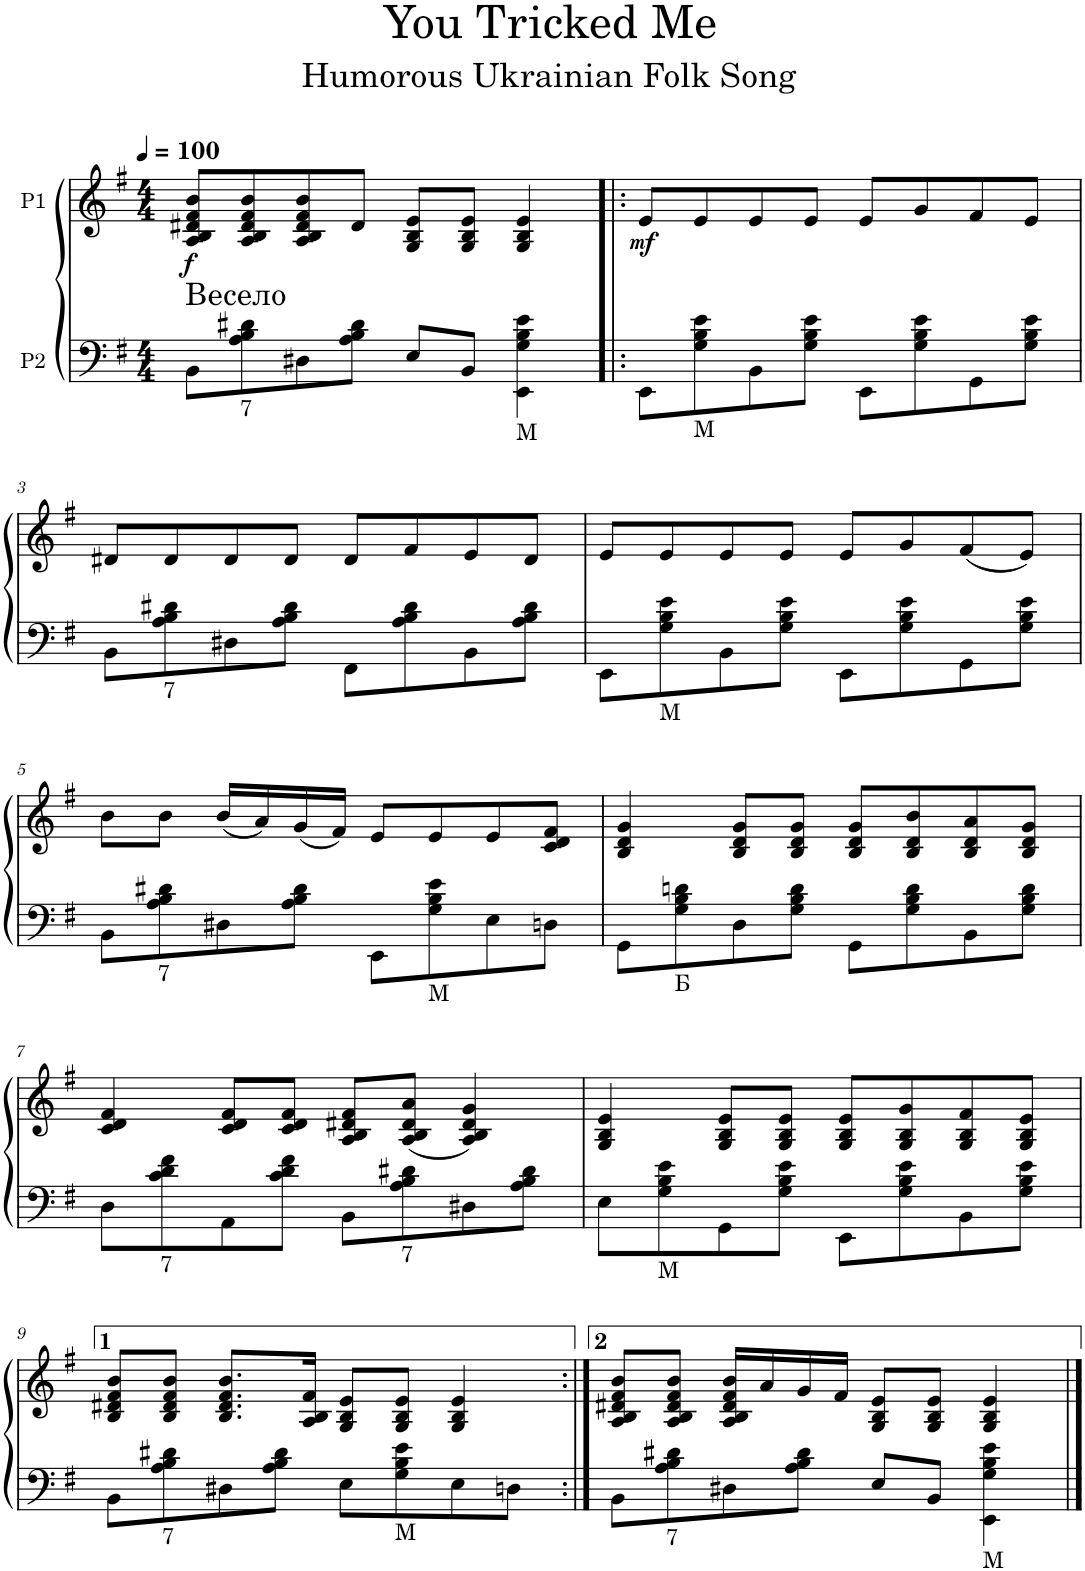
**kern	**kern	**dynam
*part2	*part1	*part1
*staff2	*staff1	*staff1
*I"P2	*I"P1	*
*clefF4	*clefG2	*
*k[f#]	*k[f#]	*
*G:	*G:	*
*M4/4	*M4/4	*
*MM100	*MM100	*
=1	=1	=1
!	!LO:TX:b:t=Весело	!
!	!	!LO:DY:b
8BB\L	8A/ 8B/ 8d#X/ 8f#/ 8b/L	f
!LO:TX:b:t=7	!	!
8A\ 8B\ 8d#X\	8A/ 8B/ 8d#/ 8f#/ 8b/	.
8D#X\	8A/ 8B/ 8d#/ 8f#/ 8b/	.
8A\ 8B\ 8d#\J	8d#/J	.
8E/L	8G/ 8B/ 8e/L	.
8BB/J	8G/ 8B/ 8e/J	.
!LO:TX:b:t=М	!	!
4EE\ 4G\ 4B\ 4e\	4G/ 4B/ 4e/	.
=2!|:	=2!|:	=2!|:
!	!	!LO:DY:b
8EE\L	8e/L	mf
!LO:TX:b:t=М	!	!
8G\ 8B\ 8e\	8e/	.
8BB\	8e/	.
8G\ 8B\ 8e\J	8e/J	.
8EE\L	8e/L	.
8G\ 8B\ 8e\	8g/	.
8GG\	8f#/	.
8G\ 8B\ 8e\J	8e/J	.
!!LO:LB:g=z
=3	=3	=3
8BB\L	8d#X/L	.
!LO:TX:b:t=7	!	!
8A\ 8B\ 8d#X\	8d#/	.
8D#X\	8d#/	.
8A\ 8B\ 8d#\J	8d#/J	.
8FF#\L	8d#/L	.
8A\ 8B\ 8d#\	8f#/	.
8BB\	8e/	.
8A\ 8B\ 8d#\J	8d#/J	.
=4	=4	=4
8EE\L	8e/L	.
!LO:TX:b:t=М	!	!
8G\ 8B\ 8e\	8e/	.
8BB\	8e/	.
8G\ 8B\ 8e\J	8e/J	.
8EE\L	8e/L	.
8G\ 8B\ 8e\	8g/	.
8GG\	(8f#/	.
8G\ 8B\ 8e\J	8e/J)	.
!!LO:LB:g=z
=5	=5	=5
8BB\L	8b\L	.
!LO:TX:b:t=7	!	!
8A\ 8B\ 8d#X\	8b\J	.
8D#X\	(16b/LL	.
.	16a/)	.
8A\ 8B\ 8d#\J	(16g/	.
.	16f#/JJ)	.
8EE\L	8e/L	.
!LO:TX:b:t=М	!	!
8G\ 8B\ 8e\	8e/	.
8E\	8e/	.
8Dn\J	8c/ 8d/ 8f#/J	.
=6	=6	=6
8GG\L	4B/ 4d/ 4g/	.
!LO:TX:b:t=Б	!	!
8G\ 8B\ 8dn\	.	.
8D\	8B/ 8d/ 8g/L	.
8G\ 8B\ 8d\J	8B/ 8d/ 8g/J	.
8GG\L	8B/ 8d/ 8g/L	.
8G\ 8B\ 8d\	8B/ 8d/ 8b/	.
8BB\	8B/ 8d/ 8a/	.
8G\ 8B\ 8d\J	8B/ 8d/ 8g/J	.
!!LO:LB:g=z
=7	=7	=7
8D\L	4c/ 4d/ 4f#/	.
!LO:TX:b:t=7	!	!
8c\ 8d\ 8f#\	.	.
8AA\	8c/ 8d/ 8f#/L	.
8c\ 8d\ 8f#\J	8c/ 8d/ 8f#/J	.
8BB\L	8A/ 8B/ 8d#X/ 8f#/L	.
!LO:TX:b:t=7	!	!
8A\ 8B\ 8d#X\	(8A/ 8B/ 8d#/ 8a/J	.
8D#X\	4A/ 4B/ 4d#/ 4g/)	.
8A\ 8B\ 8d#\J	.	.
=8	=8	=8
8E\L	4G/ 4B/ 4e/	.
!LO:TX:b:t=М	!	!
8G\ 8B\ 8e\	.	.
8GG\	8G/ 8B/ 8e/L	.
8G\ 8B\ 8e\J	8G/ 8B/ 8e/J	.
8EE\L	8G/ 8B/ 8e/L	.
8G\ 8B\ 8e\	8G/ 8B/ 8g/	.
8BB\	8G/ 8B/ 8f#/	.
8G\ 8B\ 8e\J	8G/ 8B/ 8e/J	.
!!LO:LB:g=z
=9	=9	=9
8BB\L	8B/ 8d#X/ 8f#/ 8b/L	.
!LO:TX:b:t=7	!	!
8A\ 8B\ 8d#X\	8B/ 8d#/ 8f#/ 8b/J	.
8D#X\	8.B/ 8.d#/ 8.f#/ 8.b/L	.
8A\ 8B\ 8d#\J	.	.
.	16A/ 16B/ 16f#/Jk	.
8E\L	8G/ 8B/ 8e/L	.
!LO:TX:b:t=М	!	!
8G\ 8B\ 8e\	8G/ 8B/ 8e/J	.
8E\	4G/ 4B/ 4e/	.
8Dn\J	.	.
=10:|!	=10:|!	=10:|!
8BB\L	8A/ 8B/ 8d#X/ 8f#/ 8b/L	.
!LO:TX:b:t=7	!	!
8A\ 8B\ 8d#X\	8A/ 8B/ 8d#/ 8f#/ 8b/J	.
8D#X\	16A/ 16B/ 16d#/ 16f#/ 16b/LL	.
.	16a/	.
8A\ 8B\ 8d#\J	16g/	.
.	16f#/JJ	.
8E/L	8G/ 8B/ 8e/L	.
8BB/J	8G/ 8B/ 8e/J	.
!LO:TX:b:t=М	!	!
4EE\ 4G\ 4B\ 4e\	4G/ 4B/ 4e/	.
==	==	==
*-	*-	*-
